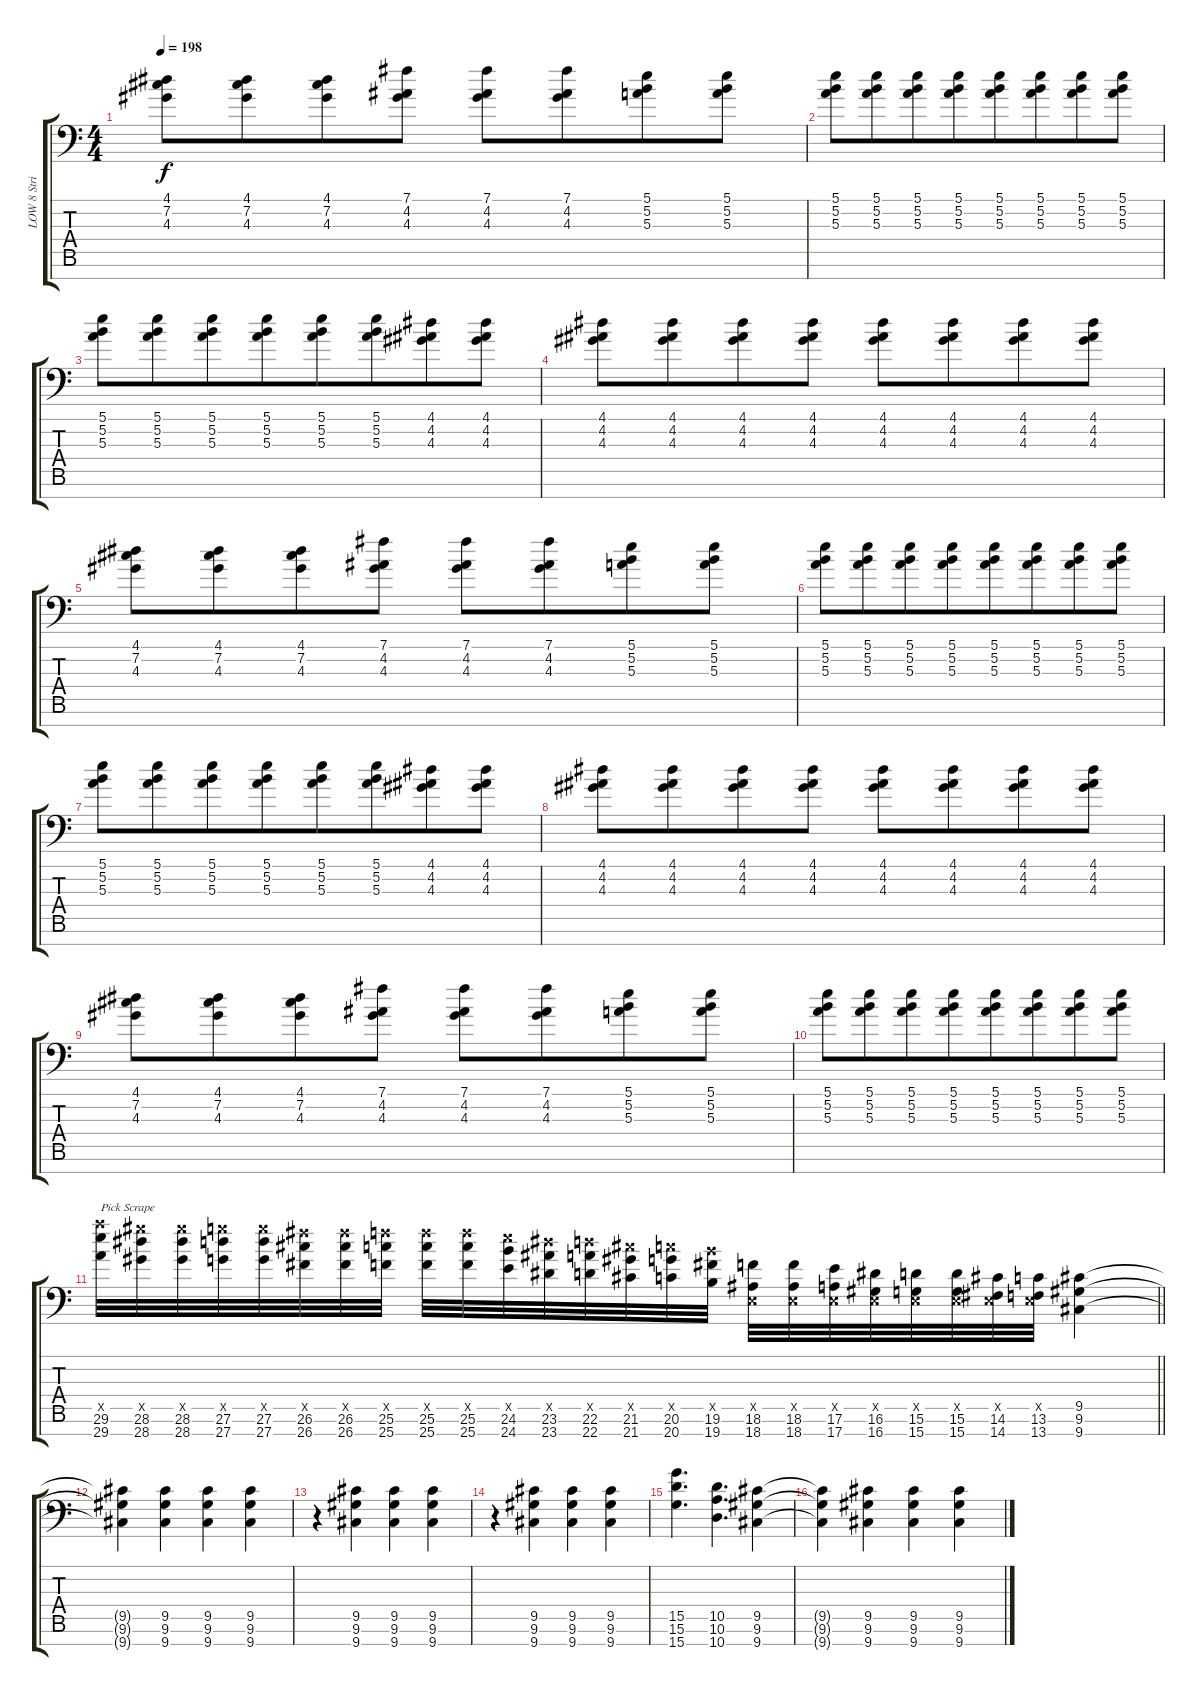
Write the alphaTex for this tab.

\track ("LOW 8 String LEFT" "LOW 8 Stri") {instrument electricguitarclean}
\staff {score tabs}
\tuning (B3 Gb3 E3 B2 E2 B1 E1) {hide}
\ts (4 4)
\tempo 198
\clef f4
\ks c
(4.1 7.2 4.3).8{dy f} (4.1 7.2 4.3).8{beam merge} (4.1 7.2 4.3).8{beam merge} (7.1 4.2 4.3).8 (7.1 4.2 4.3).8{beam merge} (7.1 4.2 4.3).8{beam merge} (5.1 5.2 5.3).8 (5.1 5.2 5.3).8 |
(5.1 5.2 5.3).8 (5.1 5.2 5.3).8{beam merge} (5.1 5.2 5.3).8 (5.1 5.2 5.3).8{beam merge} (5.1 5.2 5.3).8 (5.1 5.2 5.3).8{beam merge} (5.1 5.2 5.3).8 (5.1 5.2 5.3).8 |
(5.1 5.2 5.3).8 (5.1 5.2 5.3).8{beam merge} (5.1 5.2 5.3).8 (5.1 5.2 5.3).8{beam merge} (5.1 5.2 5.3).8 (5.1 5.2 5.3).8{beam merge} (4.1 4.2 4.3).8 (4.1 4.2 4.3).8 |
(4.1 4.2 4.3).8 (4.1 4.2 4.3).8{beam merge} (4.1 4.2 4.3).8{beam merge} (4.1 4.2 4.3).8 (4.1 4.2 4.3).8{beam merge} (4.1 4.2 4.3).8{beam merge} (4.1 4.2 4.3).8 (4.1 4.2 4.3).8 |
(4.1 7.2 4.3).8 (4.1 7.2 4.3).8{beam merge} (4.1 7.2 4.3).8{beam merge} (7.1 4.2 4.3).8 (7.1 4.2 4.3).8{beam merge} (7.1 4.2 4.3).8{beam merge} (5.1 5.2 5.3).8 (5.1 5.2 5.3).8 |
(5.1 5.2 5.3).8 (5.1 5.2 5.3).8{beam merge} (5.1 5.2 5.3).8 (5.1 5.2 5.3).8{beam merge} (5.1 5.2 5.3).8 (5.1 5.2 5.3).8{beam merge} (5.1 5.2 5.3).8 (5.1 5.2 5.3).8 |
(5.1 5.2 5.3).8 (5.1 5.2 5.3).8{beam merge} (5.1 5.2 5.3).8 (5.1 5.2 5.3).8{beam merge} (5.1 5.2 5.3).8 (5.1 5.2 5.3).8{beam merge} (4.1 4.2 4.3).8 (4.1 4.2 4.3).8 |
(4.1 4.2 4.3).8 (4.1 4.2 4.3).8{beam merge} (4.1 4.2 4.3).8{beam merge} (4.1 4.2 4.3).8 (4.1 4.2 4.3).8{beam merge} (4.1 4.2 4.3).8{beam merge} (4.1 4.2 4.3).8 (4.1 4.2 4.3).8 |
(4.1 7.2 4.3).8 (4.1 7.2 4.3).8{beam merge} (4.1 7.2 4.3).8{beam merge} (7.1 4.2 4.3).8 (7.1 4.2 4.3).8{beam merge} (7.1 4.2 4.3).8{beam merge} (5.1 5.2 5.3).8 (5.1 5.2 5.3).8 |
(5.1 5.2 5.3).8 (5.1 5.2 5.3).8{beam merge} (5.1 5.2 5.3).8 (5.1 5.2 5.3).8{beam merge} (5.1 5.2 5.3).8 (5.1 5.2 5.3).8{beam merge} (5.1 5.2 5.3).8 (5.1 5.2 5.3).8 |
\barLineRight lightlight
(29.5{x} 29.6 29.7).32{txt "Pick Scrape"} (28.5{x} 28.6 28.7).32{beam merge} (28.5{x} 28.6 28.7).32{beam merge} (27.5{x} 27.6 27.7).32 (27.5{x} 27.6 27.7).32{beam merge} (26.5{x} 26.6 26.7).32 (26.5{x} 26.6 26.7).32 (25.5{x} 25.6 25.7).32 (25.5{x} 25.6 25.7).32 (25.5{x} 25.6 25.7).32{beam merge} (24.5{x} 24.6 24.7).32 (23.5{x} 23.6 23.7).32{beam merge} (22.5{x} 22.6 22.7).32{beam merge} (21.5{x} 21.6 21.7).32 (20.5{x} 20.6 20.7).32{beam merge} (19.5{x} 19.6 19.7).32 (0.5{x} 18.6 18.7).32 (0.5{x} 18.6 18.7).32{beam merge} (0.5{x} 17.6 17.7).32 (0.5{x} 16.6 16.7).32 (0.5{x} 15.6 15.7).32 (0.5{x} 15.6 15.7).32{beam merge} (0.5{x} 14.6 14.7).32{beam merge} (0.5{x} 13.6 13.7).32 (9.5 9.6 9.7).4 |
\section ("" "")
(9.5{t} 9.6{t} 9.7{t}).4 (9.5 9.6 9.7).4 (9.5 9.6 9.7).4 (9.5 9.6 9.7).4 |
r.4 (9.5 9.6 9.7).4 (9.5 9.6 9.7).4 (9.5 9.6 9.7).4 |
r.4 (9.5 9.6 9.7).4 (9.5 9.6 9.7).4 (9.5 9.6 9.7).4 |
(15.5 15.6 15.7).4{d beam merge} (10.5 10.6 10.7).4{d} (9.5 9.6 9.7).4 |
(9.5{t} 9.6{t} 9.7{t}).4 (9.5 9.6 9.7).4 (9.5 9.6 9.7).4 (9.5 9.6 9.7).4
